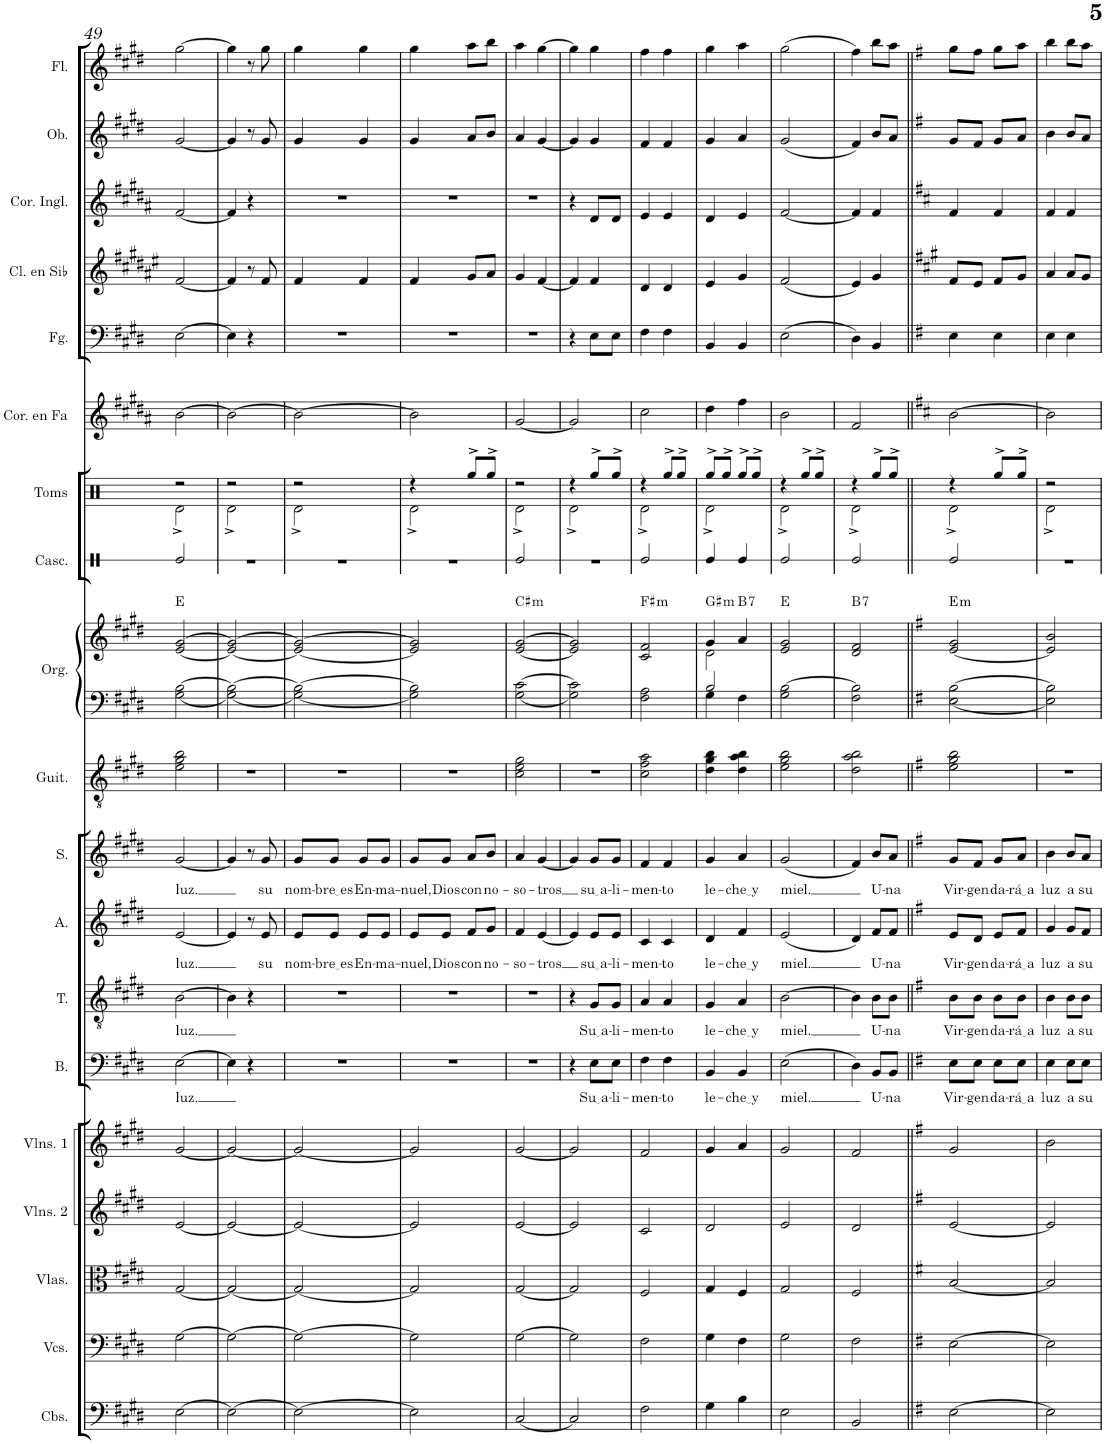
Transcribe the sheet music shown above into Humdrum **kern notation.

**kern	**kern	**kern	**kern	**kern	**kern	**text	**kern	**text	**kern	**text	**kern	**text	**kern	**kern	**kern	**harte	**kern	**kern	**kern	**kern	**kern	**kern	**kern	**kern
*part19	*part18	*part17	*part16	*part15	*part14	*part14	*part13	*part13	*part12	*part12	*part11	*part11	*part10	*part9	*part9	*part9	*part8	*part7	*part6	*part5	*part4	*part3	*part2	*part1
*staff20	*staff19	*staff18	*staff17	*staff16	*staff15	*staff15	*staff14	*staff14	*staff13	*staff13	*staff12	*staff12	*staff11	*staff10	*staff9	*	*staff8	*staff7	*staff6	*staff5	*staff4	*staff3	*staff2	*staff1
*I"Contrabajos	*I"Violonchelos	*I"Violas	*I"Violines 2	*I"Violines 1	*I"Bajo	*	*I"Tenor	*	*I"Alto	*	*I"Soprano	*	*I"Guitarra acústica	*I"Órgano	*	*	*I"Cascabeles	*I"Toms	*I"Trompa en Fa	*I"Fagot	*I"Clarinete en Sib	*I"Corno inglés	*I"Oboe	*I"Flauta
*I'Cbs.	*I'Vcs.	*I'Vlas.	*I'Vlns. 2	*I'Vlns. 1	*I'B.	*	*I'T.	*	*I'A.	*	*I'S.	*	*I'Guit.	*	*	*	*I'Casc.	*I'Toms	*	*I'Fg.	*I'Cl. en Sib	*I'Cor. Ingl.	*I'Ob.	*I'Fl.
!!LO:PB:g=z
*clefF4	*clefF4	*clefC3	*clefG2	*clefG2	*clefF4	*	*clefGv2	*	*clefG2	*	*clefG2	*	*clefGv2	*clefF4	*clefG2	*	*clefX	*clefX	*clefG2	*clefF4	*clefG2	*clefG2	*clefG2	*clefG2
*Trd7c12	*	*	*	*	*	*	*	*	*	*	*	*	*	*	*	*	*	*	*Trd4c7	*	*Trd1c2	*Trd4c7	*	*
*k[f#c#g#d#]	*k[f#c#g#d#]	*k[f#c#g#d#]	*k[f#c#g#d#]	*k[f#c#g#d#]	*k[f#c#g#d#]	*	*k[f#c#g#d#]	*	*k[f#c#g#d#]	*	*k[f#c#g#d#]	*	*k[f#c#g#d#]	*k[f#c#g#d#]	*k[f#c#g#d#]	*	*k[]	*k[]	*k[f#c#g#d#a#]	*k[f#c#g#d#]	*k[f#c#g#d#a#e#]	*k[f#c#g#d#a#]	*k[f#c#g#d#]	*k[f#c#g#d#]
*M2/4	*M2/4	*M2/4	*M2/4	*M2/4	*M2/4	*	*M2/4	*	*M2/4	*	*M2/4	*	*M2/4	*M2/4	*M2/4	*	*M2/4	*M2/4	*M2/4	*M2/4	*M2/4	*M2/4	*M2/4	*M2/4
=49	=49	=49	=49	=49	=49	=49	=49	=49	=49	=49	=49	=49	=49	=49	=49	=49	=49	=49	=49	=49	=49	=49	=49	=49
!	!	!	!	!	!	!LO:LY:b	!	!LO:LY:b	!	!LO:LY:b	!	!LO:LY:b	!	!	!	!	!	!	!	!	!	!	!	!
*	*	*	*	*	*	*	*	*	*	*	*	*	*	*	*	*	*	*^	*	*	*	*	*	*
[2E\	[2G#\	[2G#/	[2e/	[2g#/	[2E\	luz.	[2B\	luz.	[2e/	luz.	[2g#/	luz.	2e\ 2g#\ 2b\	[2G#\ [2B\	[2e/ [2g#/	E:maj	2Re/	2r	2Rd^\	[2b\	[2E\	[2f#/	[2f#/	[2g#/	[2gg#\
=50	=50	=50	=50	=50	=50	=50	=50	=50	=50	=50	=50	=50	=50	=50	=50	=50	=50	=50	=50	=50	=50	=50	=50	=50	=50
2E\_	2G#\_	2G#/_	2e/_	2g#/_	4E\]	.	4B\]	.	4e/]	.	4g#/]	.	2r	2G#\_ 2B\_	2e/_ 2g#/_	.	2r	2r	2Rd^\	2b\_	4E\]	4f#/]	4f#/]	4g#/]	4gg#\]
.	.	.	.	.	4r	.	4r	.	8r	.	8r	.	.	.	.	.	.	.	.	.	4r	8r	4r	8r	8r
!	!	!	!	!	!	!	!	!	!	!LO:LY:b	!	!LO:LY:b	!	!	!	!	!	!	!	!	!	!	!	!	!
.	.	.	.	.	.	.	.	.	8e/	su	8g#/	su	.	.	.	.	.	.	.	.	.	8f#/	.	8g#/	8gg#\
=51	=51	=51	=51	=51	=51	=51	=51	=51	=51	=51	=51	=51	=51	=51	=51	=51	=51	=51	=51	=51	=51	=51	=51	=51	=51
!	!	!	!	!	!	!	!	!	!	!LO:LY:b	!	!LO:LY:b	!	!	!	!	!	!	!	!	!	!	!	!	!
2E\_	2G#\_	2G#/_	2e/_	2g#/_	2r	.	2r	.	8e/L	nom-	8g#/L	nom-	2r	2G#\_ 2B\_	2e/_ 2g#/_	.	2r	2r	2Rd^\	2b\_	2r	4f#/	2r	4g#/	4gg#\
!	!	!	!	!	!	!	!	!	!	!LO:LY:b	!	!LO:LY:b	!	!	!	!	!	!	!	!	!	!	!	!	!
.	.	.	.	.	.	.	.	.	8e/J	bre es	8g#/J	bre es	.	.	.	.	.	.	.	.	.	.	.	.	.
!	!	!	!	!	!	!	!	!	!	!LO:LY:b	!	!LO:LY:b	!	!	!	!	!	!	!	!	!	!	!	!	!
.	.	.	.	.	.	.	.	.	8e/L	En-	8g#/L	En-	.	.	.	.	.	.	.	.	.	4f#/	.	4g#/	4gg#\
!	!	!	!	!	!	!	!	!	!	!LO:LY:b	!	!LO:LY:b	!	!	!	!	!	!	!	!	!	!	!	!	!
.	.	.	.	.	.	.	.	.	8e/J	-ma-	8g#/J	-ma-	.	.	.	.	.	.	.	.	.	.	.	.	.
=52	=52	=52	=52	=52	=52	=52	=52	=52	=52	=52	=52	=52	=52	=52	=52	=52	=52	=52	=52	=52	=52	=52	=52	=52	=52
!	!	!	!	!	!	!	!	!	!	!LO:LY:b	!	!LO:LY:b	!	!	!	!	!	!	!	!	!	!	!	!	!
2E\]	2G#\]	2G#/]	2e/]	2g#/]	2r	.	2r	.	8e/L	-nuel,	8g#/L	-nuel,	2r	2G#\] 2B\]	2e/] 2g#/]	.	2r	4r	2Rd^\	2b\]	2r	4f#/	2r	4g#/	4gg#\
!	!	!	!	!	!	!	!	!	!	!LO:LY:b	!	!LO:LY:b	!	!	!	!	!	!	!	!	!	!	!	!	!
.	.	.	.	.	.	.	.	.	8e/J	Dios	8g#/J	Dios	.	.	.	.	.	.	.	.	.	.	.	.	.
!	!	!	!	!	!	!	!	!	!	!LO:LY:b	!	!LO:LY:b	!	!	!	!	!	!	!	!	!	!	!	!	!
.	.	.	.	.	.	.	.	.	8f#/L	con	8a/L	con	.	.	.	.	.	8Rgg^/L	.	.	.	8g#/L	.	8a/L	8aa\L
!	!	!	!	!	!	!	!	!	!	!LO:LY:b	!	!LO:LY:b	!	!	!	!	!	!	!	!	!	!	!	!	!
.	.	.	.	.	.	.	.	.	8g#/J	no-	8b/J	no-	.	.	.	.	.	8Rgg^/J	.	.	.	8a#/J	.	8b/J	8bb\J
=53	=53	=53	=53	=53	=53	=53	=53	=53	=53	=53	=53	=53	=53	=53	=53	=53	=53	=53	=53	=53	=53	=53	=53	=53	=53
!	!	!	!	!	!	!	!	!	!	!LO:LY:b	!	!LO:LY:b	!	!	!	!LO:H:kt=m	!	!	!	!	!	!	!	!	!
[2C#/	[2G#\	[2G#/	[2e/	[2g#/	2r	.	2r	.	4f#/	-so-	4a/	-so-	2c#\ 2e\ 2g#\	[2G#\ [2c#\	[2e/ [2g#/	C#:min	2Re/	2r	2Rd^\	[2g#/	2r	4g#/	2r	4a/	4aa\
!	!	!	!	!	!	!	!	!	!	!LO:LY:b	!	!LO:LY:b	!	!	!	!	!	!	!	!	!	!	!	!	!
.	.	.	.	.	.	.	.	.	[4e/	-tros	[4g#/	-tros	.	.	.	.	.	.	.	.	.	[4f#/	.	[4g#/	[4gg#\
=54	=54	=54	=54	=54	=54	=54	=54	=54	=54	=54	=54	=54	=54	=54	=54	=54	=54	=54	=54	=54	=54	=54	=54	=54	=54
2C#/]	2G#\]	2G#/]	2e/]	2g#/]	4r	.	4r	.	4e/]	.	4g#/]	.	2r	2G#\] 2c#\]	2e/] 2g#/]	.	2r	4r	2Rd^\	2g#/]	4r	4f#/]	4r	4g#/]	4gg#\]
!	!	!	!	!	!	!LO:LY:b	!	!LO:LY:b	!	!LO:LY:b	!	!LO:LY:b	!	!	!	!	!	!	!	!	!	!	!	!	!
.	.	.	.	.	8E\L	Su a	8G#/L	Su a	8e/L	su a	8g#/L	su a	.	.	.	.	.	8Rgg^/L	.	.	8E\L	4f#/	8d#/L	4g#/	4gg#\
!	!	!	!	!	!	!LO:LY:b	!	!LO:LY:b	!	!LO:LY:b	!	!LO:LY:b	!	!	!	!	!	!	!	!	!	!	!	!	!
.	.	.	.	.	8E\J	-li-	8G#/J	-li-	8e/J	-li-	8g#/J	-li-	.	.	.	.	.	8Rgg^/J	.	.	8E\J	.	8d#/J	.	.
=55	=55	=55	=55	=55	=55	=55	=55	=55	=55	=55	=55	=55	=55	=55	=55	=55	=55	=55	=55	=55	=55	=55	=55	=55	=55
!	!	!	!	!	!	!LO:LY:b	!	!LO:LY:b	!	!LO:LY:b	!	!LO:LY:b	!	!	!	!LO:H:kt=m	!	!	!	!	!	!	!	!	!
2F#\	2F#\	2F#/	2c#/	2f#/	4F#\	-men-	4A/	-men-	4c#/	-men-	4f#/	-men-	2c#\ 2f#\ 2a\	2F#\ 2A\	2c#/ 2f#/	F#:min	2Re/	4r	2Rd^\	2cc#\	4F#\	4d#/	4e/	4f#/	4ff#\
!	!	!	!	!	!	!LO:LY:b	!	!LO:LY:b	!	!LO:LY:b	!	!LO:LY:b	!	!	!	!	!	!	!	!	!	!	!	!	!
.	.	.	.	.	4F#\	-to	4A/	-to	4c#/	-to	4f#/	-to	.	.	.	.	.	8Rgg^/L	.	.	4F#\	4d#/	4e/	4f#/	4ff#\
.	.	.	.	.	.	.	.	.	.	.	.	.	.	.	.	.	.	8Rgg^/J	.	.	.	.	.	.	.
=56	=56	=56	=56	=56	=56	=56	=56	=56	=56	=56	=56	=56	=56	=56	=56	=56	=56	=56	=56	=56	=56	=56	=56	=56	=56
!	!	!	!	!	!	!LO:LY:b	!	!LO:LY:b	!	!LO:LY:b	!	!LO:LY:b	!	!	!	!LO:H:kt=m	!	!	!	!	!	!	!	!	!
*	*	*	*	*	*	*	*	*	*	*	*	*	*	*^	*^	*	*	*	*	*	*	*	*	*	*
4G#\	4G#\	4G#/	2d#/	4g#/	4BB/	le-	4G#/	le-	4d#/	le-	4g#/	le-	4d#\ 4g#\ 4b\	2B/	4G#\	4g#/	2d#\	G#:min	4Re/	8Rgg^/L	2Rd^\	4dd#\	4BB/	4e#/	4d#/	4g#/	4gg#\
.	.	.	.	.	.	.	.	.	.	.	.	.	.	.	.	.	.	.	.	8Rgg^/J	.	.	.	.	.	.	.
!	!	!	!	!	!	!LO:LY:b	!	!LO:LY:b	!	!LO:LY:b	!	!LO:LY:b	!	!	!	!	!	!LO:H:kt=7	!	!	!	!	!	!	!	!	!
4B\	4F#\	4F#/	.	4a/	4BB/	che y	4A/	che y	4f#/	che y	4a/	che y	4d#\ 4a\ 4b\	.	4F#\	4a/	.	B:7	4Re/	8Rgg^/L	.	4ff#\	4BB/	4g#/	4e/	4a/	4aa\
.	.	.	.	.	.	.	.	.	.	.	.	.	.	.	.	.	.	.	.	8Rgg^/J	.	.	.	.	.	.	.
*	*	*	*	*	*	*	*	*	*	*	*	*	*	*v	*v	*	*	*	*	*	*	*	*	*	*	*	*
*	*	*	*	*	*	*	*	*	*	*	*	*	*	*	*v	*v	*	*	*	*	*	*	*	*	*	*
=57	=57	=57	=57	=57	=57	=57	=57	=57	=57	=57	=57	=57	=57	=57	=57	=57	=57	=57	=57	=57	=57	=57	=57	=57	=57
!	!	!	!	!	!	!LO:LY:b	!	!LO:LY:b	!	!LO:LY:b	!	!LO:LY:b	!	!	!	!	!	!	!	!	!	!	!	!	!
2E\	2G#\	2G#/	2e/	2g#/	(2E\	miel.	[2B\	miel.	(2e/	miel.	(2g#/	miel.	2e\ 2g#\ 2b\	2G#\ [2B\	2e/ 2g#/	E:maj	2Re/	4r	2Rd^\	2b\	(2E\	(2f#/	[2f#/	(2g#/	(2gg#\
.	.	.	.	.	.	.	.	.	.	.	.	.	.	.	.	.	.	8Rgg^/L	.	.	.	.	.	.	.
.	.	.	.	.	.	.	.	.	.	.	.	.	.	.	.	.	.	8Rgg^/J	.	.	.	.	.	.	.
=58	=58	=58	=58	=58	=58	=58	=58	=58	=58	=58	=58	=58	=58	=58	=58	=58	=58	=58	=58	=58	=58	=58	=58	=58	=58
!	!	!	!	!	!	!	!	!	!	!	!	!	!	!	!	!LO:H:kt=7	!	!	!	!	!	!	!	!	!
2BB/	2F#\	2F#/	2d#/	2f#/	4D#\)	.	4B\]	.	4d#/)	.	4f#/)	.	2d#\ 2a\ 2b\	2F#\ 2B\]	2d#/ 2f#/	B:7	2Re/	4r	2Rd^\	2f#/	4D#\)	4e#/)	4f#/]	4f#/)	4ff#\)
!	!	!	!	!	!	!LO:LY:b	!	!LO:LY:b	!	!LO:LY:b	!	!LO:LY:b	!	!	!	!	!	!	!	!	!	!	!	!	!
.	.	.	.	.	8BB/L	U-	8B\L	U-	8f#/L	U-	8b/L	U-	.	.	.	.	.	8Rgg^/L	.	.	4BB/	4g#/	4f#/	8b/L	8bb\L
!	!	!	!	!	!	!LO:LY:b	!	!LO:LY:b	!	!LO:LY:b	!	!LO:LY:b	!	!	!	!	!	!	!	!	!	!	!	!	!
.	.	.	.	.	8BB/J	-na	8B\J	-na	8f#/J	-na	8a/J	-na	.	.	.	.	.	8Rgg^/J	.	.	.	.	.	8a/J	8aa\J
=59||	=59||	=59||	=59||	=59||	=59||	=59||	=59||	=59||	=59||	=59||	=59||	=59||	=59||	=59||	=59||	=59||	=59||	=59||	=59||	=59||	=59||	=59||	=59||	=59||	=59||
*k[f#]	*k[f#]	*k[f#]	*k[f#]	*k[f#]	*k[f#]	*	*k[f#]	*	*k[f#]	*	*k[f#]	*	*k[f#]	*k[f#]	*k[f#]	*	*	*	*	*k[f#c#]	*k[f#]	*k[f#c#g#]	*k[f#c#]	*k[f#]	*k[f#]
!	!	!	!	!	!	!LO:LY:b	!	!LO:LY:b	!	!LO:LY:b	!	!LO:LY:b	!	!	!	!LO:H:kt=m	!	!	!	!	!	!	!	!	!
[2E\	[2E\	[2B/	[2e/	2g/	8E\L	Vir-	8B\L	Vir-	8e/L	Vir-	8g/L	Vir-	2e\ 2g\ 2b\	[2E\ [2B\	[2e/ 2g/	E:min	2Re/	4r	2Rd^\	[2b\	4E\	8f#/L	4f#/	8g/L	8gg\L
!	!	!	!	!	!	!LO:LY:b	!	!LO:LY:b	!	!LO:LY:b	!	!LO:LY:b	!	!	!	!	!	!	!	!	!	!	!	!	!
.	.	.	.	.	8E\J	-gen	8B\J	-gen	8d/J	-gen	8f#/J	-gen	.	.	.	.	.	.	.	.	.	8e/J	.	8f#/J	8ff#\J
!	!	!	!	!	!	!LO:LY:b	!	!LO:LY:b	!	!LO:LY:b	!	!LO:LY:b	!	!	!	!	!	!	!	!	!	!	!	!	!
.	.	.	.	.	8E\L	da-	8B\L	da-	8e/L	da-	8g/L	da-	.	.	.	.	.	8Rgg^/L	.	.	4E\	8f#/L	4f#/	8g/L	8gg\L
!	!	!	!	!	!	!LO:LY:b	!	!LO:LY:b	!	!LO:LY:b	!	!LO:LY:b	!	!	!	!	!	!	!	!	!	!	!	!	!
.	.	.	.	.	8E\J	rá a	8B\J	rá a	8f#/J	rá a	8a/J	rá a	.	.	.	.	.	8Rgg^/J	.	.	.	8g#/J	.	8a/J	8aa\J
=60	=60	=60	=60	=60	=60	=60	=60	=60	=60	=60	=60	=60	=60	=60	=60	=60	=60	=60	=60	=60	=60	=60	=60	=60	=60
!	!	!	!	!	!	!LO:LY:b	!	!LO:LY:b	!	!LO:LY:b	!	!LO:LY:b	!	!	!	!	!	!	!	!	!	!	!	!	!
2E\]	2E\]	2B/]	2e/]	2b\	4E\	luz	4B\	luz	4g/	luz	4b\	luz	2r	2E\] 2B\]	2e/] 2b/	.	2r	2r	2Rd^\	2b\]	4E\	4a/	4f#/	4b\	4bb\
!	!	!	!	!	!	!LO:LY:b	!	!LO:LY:b	!	!LO:LY:b	!	!LO:LY:b	!	!	!	!	!	!	!	!	!	!	!	!	!
.	.	.	.	.	8E\L	a	8B\L	a	8g/L	a	8b/L	a	.	.	.	.	.	.	.	.	4E\	8a/L	4f#/	8b/L	8bb\L
!	!	!	!	!	!	!LO:LY:b	!	!LO:LY:b	!	!LO:LY:b	!	!LO:LY:b	!	!	!	!	!	!	!	!	!	!	!	!	!
.	.	.	.	.	8E\J	su	8B\J	su	8f#/J	su	8a/J	su	.	.	.	.	.	.	.	.	.	8g#/J	.	8a/J	8aa\J
*	*	*	*	*	*	*	*	*	*	*	*	*	*	*	*	*	*	*v	*v	*	*	*	*	*	*
=	=	=	=	=	=	=	=	=	=	=	=	=	=	=	=	=	=	=	=	=	=	=	=	=
*-	*-	*-	*-	*-	*-	*-	*-	*-	*-	*-	*-	*-	*-	*-	*-	*-	*-	*-	*-	*-	*-	*-	*-	*-
